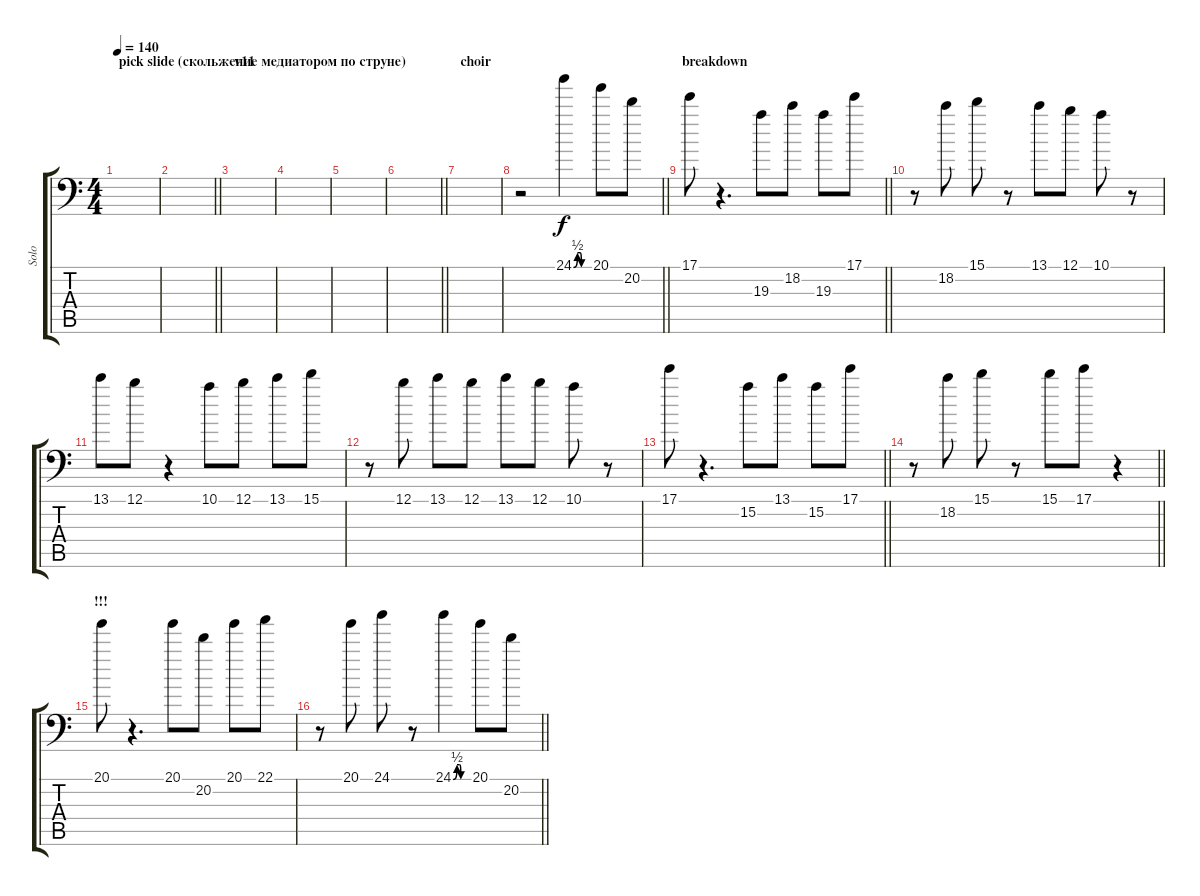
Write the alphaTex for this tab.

\track ("Solo" "Solo") {instrument electricguitarjazz}
\staff {score tabs}
\tuning (B3 Gb3 D3 A2 E2 A1) {hide}
\ts (4 4)
\section ("" "pick slide (скольжение медиатором по струне)")
\tempo 140
\clef f4
\ks c
|
\barLineRight lightlight
|
\section ("" "v11")
|
|
|
\barLineRight lightlight
|
\section ("" "choir")
|
\barLineRight lightlight
r.2 24.1{be (custom 0 0 15 2 25 2 30 0 60 0)}.4 20.1.8 20.2.8 |
\section ("" "breakdown")
\barLineRight lightlight
17.1.8 r.4{d} 19.3.8 18.2.8 19.3.8 17.1.8 |
r.8 18.2.8 15.1.8 r.8 13.1.8 12.1.8 10.1.8 r.8 |
13.1.8 12.1.8 r.4 10.1.8 12.1.8 13.1.8 15.1.8 |
r.8 12.1.8 13.1.8 12.1.8 13.1.8 12.1.8 10.1.8 r.8 |
\barLineRight lightlight
17.1.8 r.4{d} 15.2.8 13.1.8 15.2.8 17.1.8 |
\barLineRight lightlight
r.8 18.2.8 15.1.8 r.8 15.1.8 17.1.8 r.4 |
\section ("" "!!!")
20.1.8 r.4{d} 20.1.8 20.2.8 20.1.8 22.1.8 |
\barLineRight lightlight
r.8 20.1.8 24.1.8 r.8 24.1{be (custom 0 0 15 2 25 2 30 0 60 0)}.4 20.1.8 20.2.8
